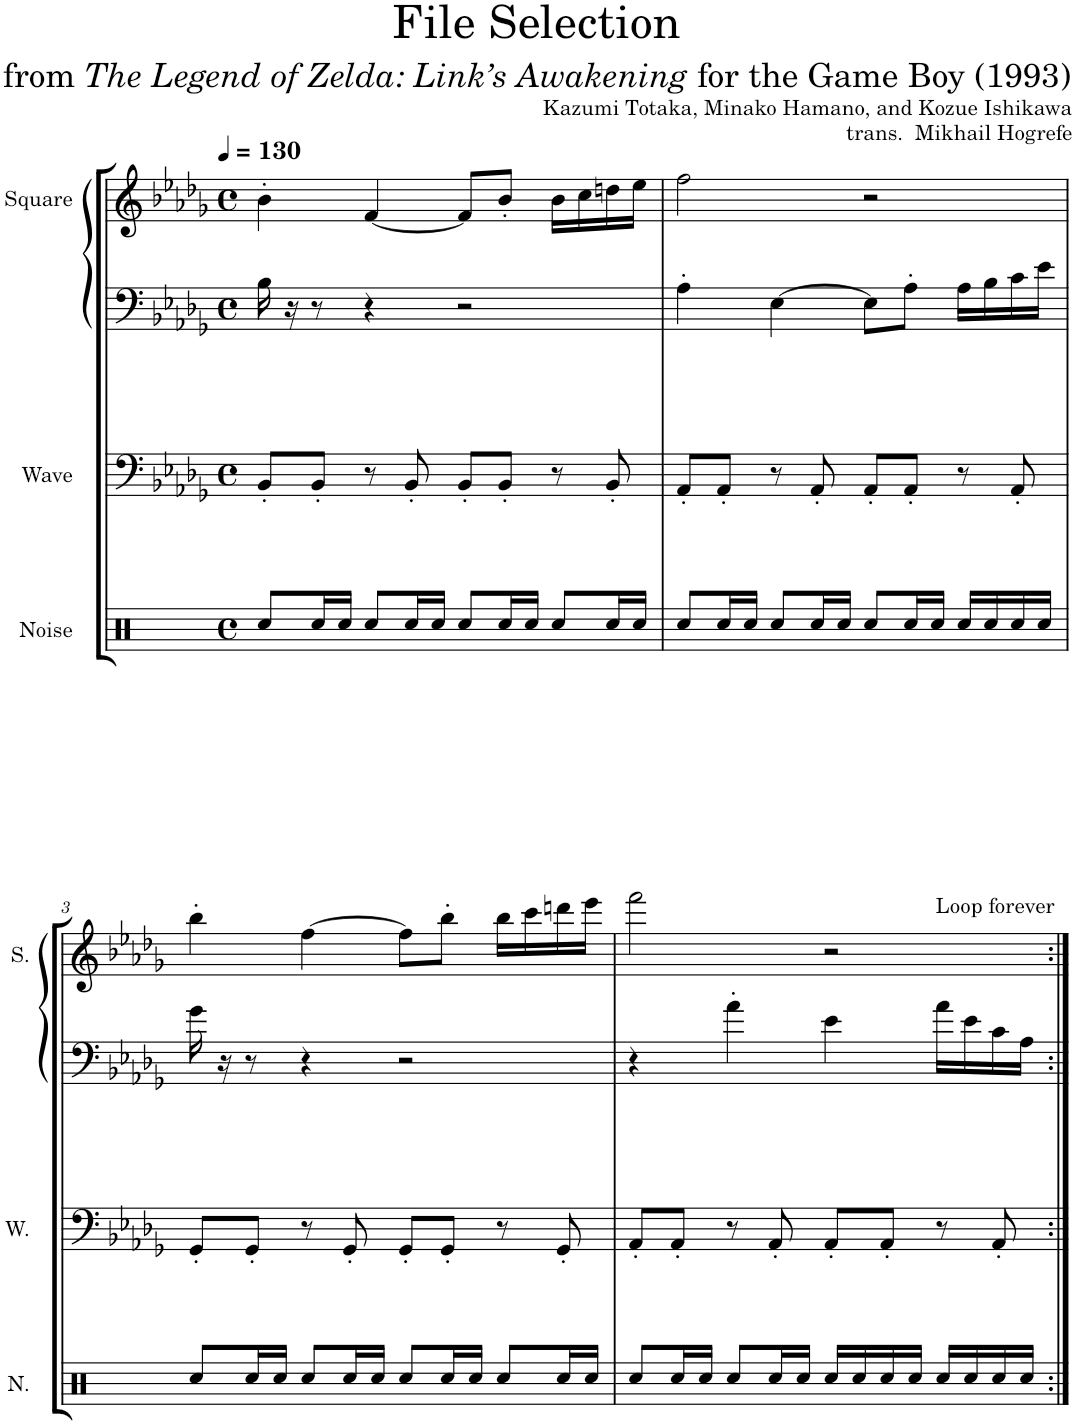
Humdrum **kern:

**kern	**kern	**kern	**kern
*part4	*part3	*part2	*part1
*staff4	*staff3	*staff2	*staff1
*I"Noise	*I"Wave	*I"Saw Synthesizer	*I"Square
*I'N.	*I'W.	*	*I'S.
*clefX	*clefF4	*clefF4	*clefG2
*k[]	*k[b-e-a-d-g-]	*k[b-e-a-d-g-]	*k[b-e-a-d-g-]
*M4/4	*M4/4	*M4/4	*M4/4
*met(c)	*met(c)	*met(c)	*met(c)
*MM130	*MM130	*MM130	*MM130
=1	=1	=1	=1
8Rcc/L	8BB-'/L	16B-\	4b-'\
.	.	16r	.
16Rcc/L	8BB-'/J	8r	.
16Rcc/JJ	.	.	.
8Rcc/L	8r	4r	[4f/
16Rcc/L	8BB-'/	.	.
16Rcc/JJ	.	.	.
8Rcc/L	8BB-'/L	2r	8f/L]
16Rcc/L	8BB-'/J	.	8b-'/J
16Rcc/JJ	.	.	.
8Rcc/L	8r	.	16b-\LL
.	.	.	16cc\
16Rcc/L	8BB-'/	.	16ddn\
16Rcc/JJ	.	.	16ee-\JJ
=2	=2	=2	=2
8Rcc/L	8AA-'/L	4A-'\	2ff\
16Rcc/L	8AA-'/J	.	.
16Rcc/JJ	.	.	.
8Rcc/L	8r	[4E-\	.
16Rcc/L	8AA-'/	.	.
16Rcc/JJ	.	.	.
8Rcc/L	8AA-'/L	8E-\L]	2r
16Rcc/L	8AA-'/J	8A-'\J	.
16Rcc/JJ	.	.	.
16Rcc/LL	8r	16A-\LL	.
16Rcc/	.	16B-\	.
16Rcc/	8AA-'/	16c\	.
16Rcc/JJ	.	16e-\JJ	.
!!LO:LB:g=z
=3	=3	=3	=3
8Rcc/L	8GG-'/L	16g-\	4bb-'\
.	.	16r	.
16Rcc/L	8GG-'/J	8r	.
16Rcc/JJ	.	.	.
8Rcc/L	8r	4r	[4ff\
16Rcc/L	8GG-'/	.	.
16Rcc/JJ	.	.	.
8Rcc/L	8GG-'/L	2r	8ff\L]
16Rcc/L	8GG-'/J	.	8bb-'\J
16Rcc/JJ	.	.	.
8Rcc/L	8r	.	16bb-\LL
.	.	.	16ccc\
16Rcc/L	8GG-'/	.	16dddn\
16Rcc/JJ	.	.	16eee-\JJ
=4	=4	=4	=4
*	*	*	*^
8Rcc/L	8AA-'/L	4r	2fff\	2.ryy
16Rcc/L	8AA-'/J	.	.	.
16Rcc/JJ	.	.	.	.
8Rcc/L	8r	4a-'\	.	.
16Rcc/L	8AA-'/	.	.	.
16Rcc/JJ	.	.	.	.
16Rcc/LL	8AA-'/L	4e-\	2r	.
16Rcc/	.	.	.	.
16Rcc/	8AA-'/J	.	.	.
16Rcc/JJ	.	.	.	.
!	!	!	!	!LO:TX:a:t=Loop forever
16Rcc/LL	8r	16a-\LL	.	4ryy
16Rcc/	.	16e-\	.	.
16Rcc/	8AA-'/	16c\	.	.
16Rcc/JJ	.	16A-\JJ	.	.
*	*	*	*v	*v
=:|!	=:|!	=:|!	=:|!
*-	*-	*-	*-
